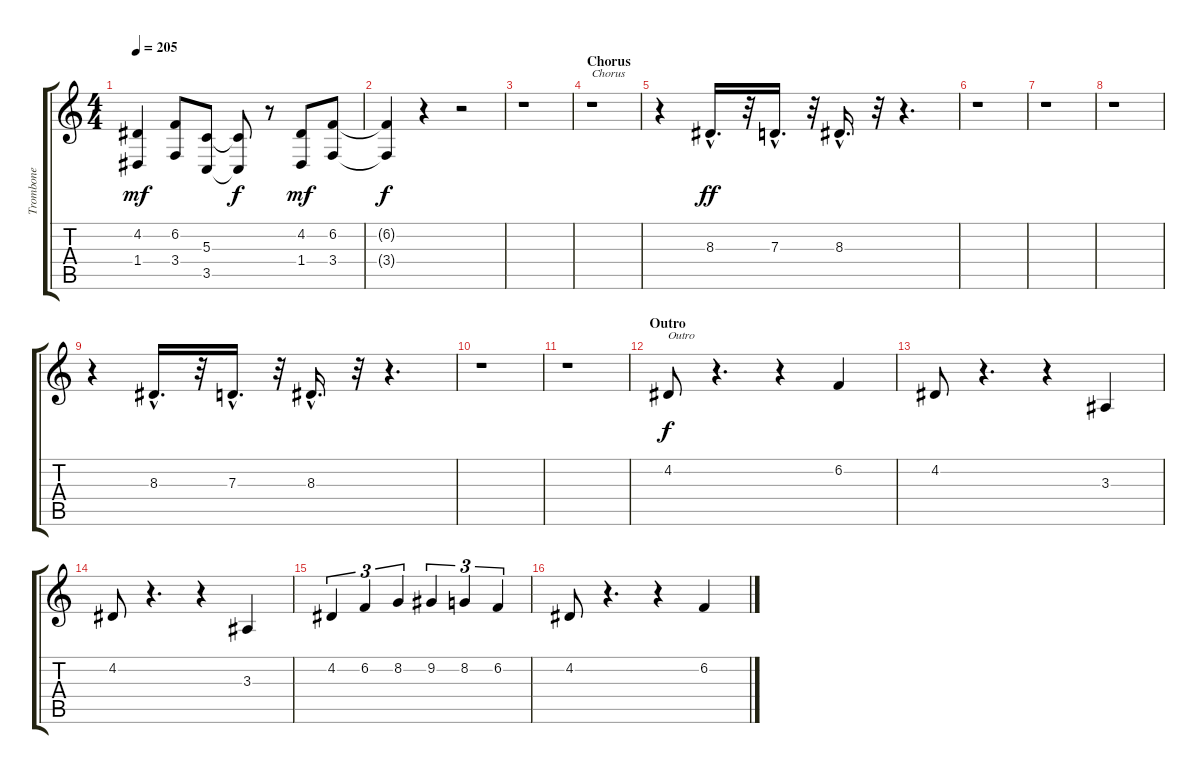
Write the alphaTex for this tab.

\track ("Trombone" "Trombone") {instrument trombone}
\staff {score tabs}
\tuning (E4 B3 G3 D3 A2 E2) {hide}
\ts (4 4)
\tempo 205
\clef g2
\ks c
(4.2 1.4).4{dy mf} (6.2 3.4).8 (5.3 3.5).8 (5.3{t} 3.5{t}).8{dy f} r.8 (4.2 1.4).8{dy mf} (6.2 3.4).8 |
(6.2{t} 3.4{t}).4{dy f} r.4 r.2 |
r.1 |
\section ("" "Chorus")
r.1{txt "Chorus"} |
r.4 8.3{hac}.16{d dy ff} r.32 7.3{hac}.16{d} r.32 8.3{hac}.16{d} r.32 r.4{d} |
r.1 |
r.1 |
r.1 |
r.4 8.3{hac}.16{d} r.32 7.3{hac}.16{d} r.32 8.3{hac}.16{d} r.32 r.4{d} |
r.1 |
r.1 |
\section ("" "Outro")
4.2.8{txt "Outro" dy f} r.4{d} r.4 6.2.4 |
4.2.8 r.4{d} r.4 3.3.4 |
4.2.8 r.4{d} r.4 3.3.4 |
4.2.4{tu (3 2)} 6.2.4{tu (3 2)} 8.2.4{tu (3 2)} 9.2.4{tu (3 2)} 8.2.4{tu (3 2)} 6.2.4{tu (3 2)} |
4.2.8 r.4{d} r.4 6.2.4
